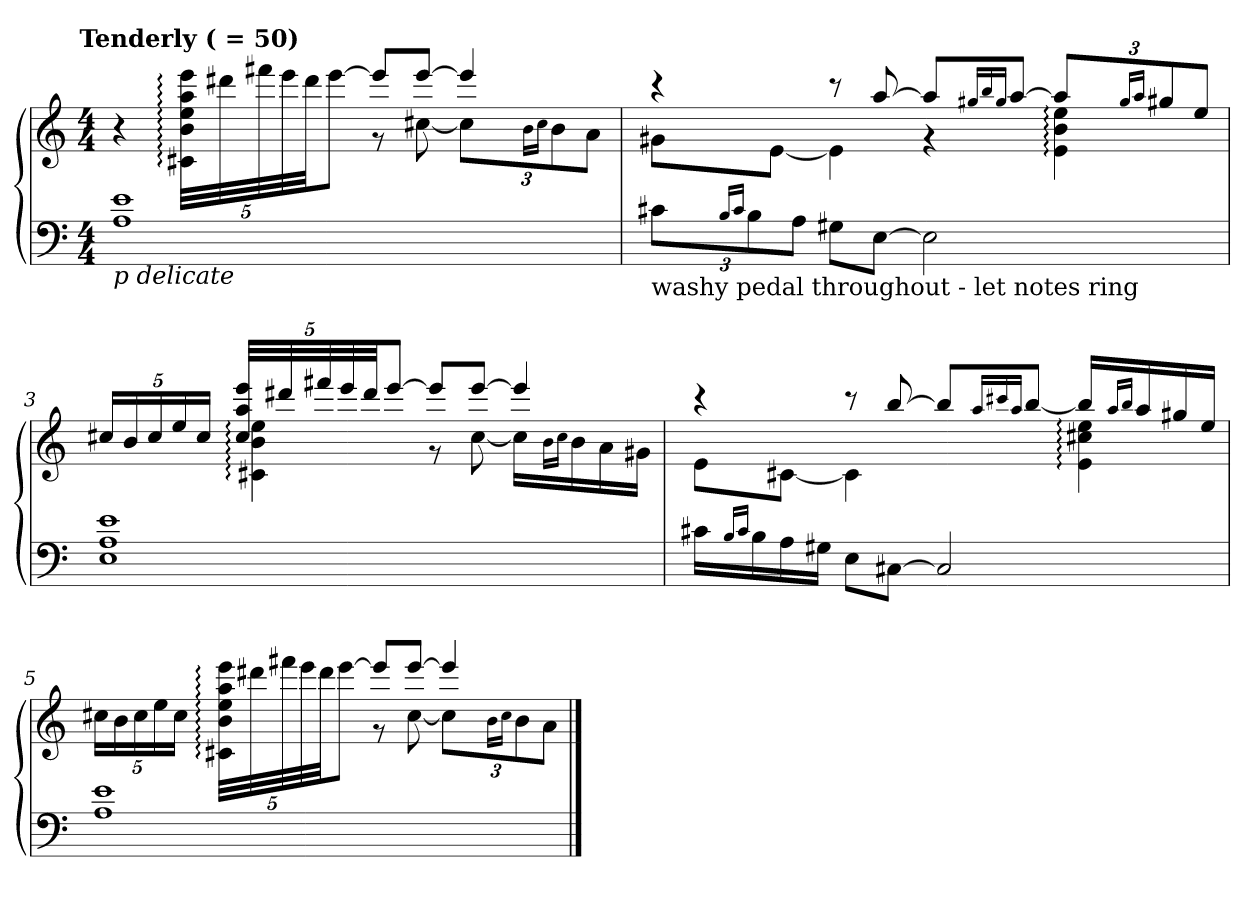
**kern	**kern
*part1	*part1
*staff2	*staff1
*clefF4	*clefG2
*k[]	*k[]
!!LO:TX:omd:t=Tenderly ( = 50)
*M4/4	*M4/4
*MM50	*MM50
=1	=1
*	*^
!LO:TX:b:i:t=p delicate	!	!
1A 1e	4r	2ryy
*	*Xbrackettup	*
.	40c#X:\ 40b:\ 40ee:\ 40aa:\ 40eee:\LLL	.
.	40ddd#X!\	.
.	40fff#X!\	.
.	40eee!\	.
.	40ddd#!\JJ	.
.	[8eee\J	.
.	8eee/L]	8r
.	[8eee/J	[8cc#X\
.	4eee/]	12cc#\L]
.	.	16qb\LL
.	.	16qcc#\JJ
.	.	12b\
.	.	12a\J
=2	=2	=2
!LO:TX:b:t=washy pedal throughout - let notes ring	!	!
12c#X\L	4r	8g#X\L
16qB/LL	.	.
16qc#/JJ	.	.
12B\	.	.
.	.	[8e\J
12A\J	.	.
8G#X\L	8r	4e\]
[8E\J	[8aa/	.
2E\]	8aa/L]	4r
.	16qgg#X/LL	.
.	16qbb/	.
.	16qgg#/JJ	.
.	[8aa/J	.
.	12aa/L]	4e:\ 4b:\ 4ee:\
.	16qgg#/LL	.
.	16qaa/JJ	.
.	12gg#/	.
.	12ee/J	.
!!LO:LB:g=z	!!
=3	=3	=3
1E 1A 1e	20cc#X/LL	4ryy
.	20b/	.
.	20cc#/	.
.	20ee/	.
.	20cc#/JJ	.
.	40cc#/ 40aa/ 40eee/LLL	4c#X:\ 4b:\ 4ee:\
.	40ddd#X!/	.
.	40fff#X!/	.
.	40eee!/	.
.	40ddd#!/JJ	.
.	[8eee/J	.
.	8eee/L]	8r
.	[8eee/J	[8cc#\
.	4eee/]	16cc#\LL]
.	.	16qb\LL
.	.	16qcc#\JJ
.	.	16b\
.	.	16a\
.	.	16g#X\JJ
!!LO:LB:g=z	!!
=4	=4	=4
16c#X\LL	4r	8e\L
16qB/LL	.	.
16qqc#/JJ	.	.
16B\	.	.
16A\	.	[8c#X\J
16G#X\JJ	.	.
8E\L	8r	4c#\]
[8C#X\J	[8bb/	.
2C#/]	8bb/L]	4ryy
.	16qaa/LL	.
.	16qqccc#X/	.
.	16qqaa/JJ	.
.	[8bb/J	.
.	16bb/LL]	4e:\ 4cc#X:\ 4ee:\
.	16qaa/LL	.
.	16qqbb/JJ	.
.	16aa/	.
.	16gg#X/	.
.	16ee/JJ	.
!!LO:LB:g=z	!!
=5	=5	=5
1A 1e	20cc#X\LL	2ryy
.	20b\	.
.	20cc#\	.
.	20ee\	.
.	20cc#\JJ	.
.	40c#X:\ 40b:\ 40ee:\ 40aa:\ 40eee:\LLL	.
.	40ddd#X!\	.
.	40fff#X!\	.
.	40eee!\	.
.	40ddd#!\JJ	.
.	[8eee\J	.
.	8eee/L]	8r
.	[8eee/J	[8cc#\
.	4eee/]	12cc#\L]
.	.	16qb\LL
.	.	16qqcc#\JJ
.	.	12b\
.	.	12a\J
*	*v	*v
==	==
*-	*-
